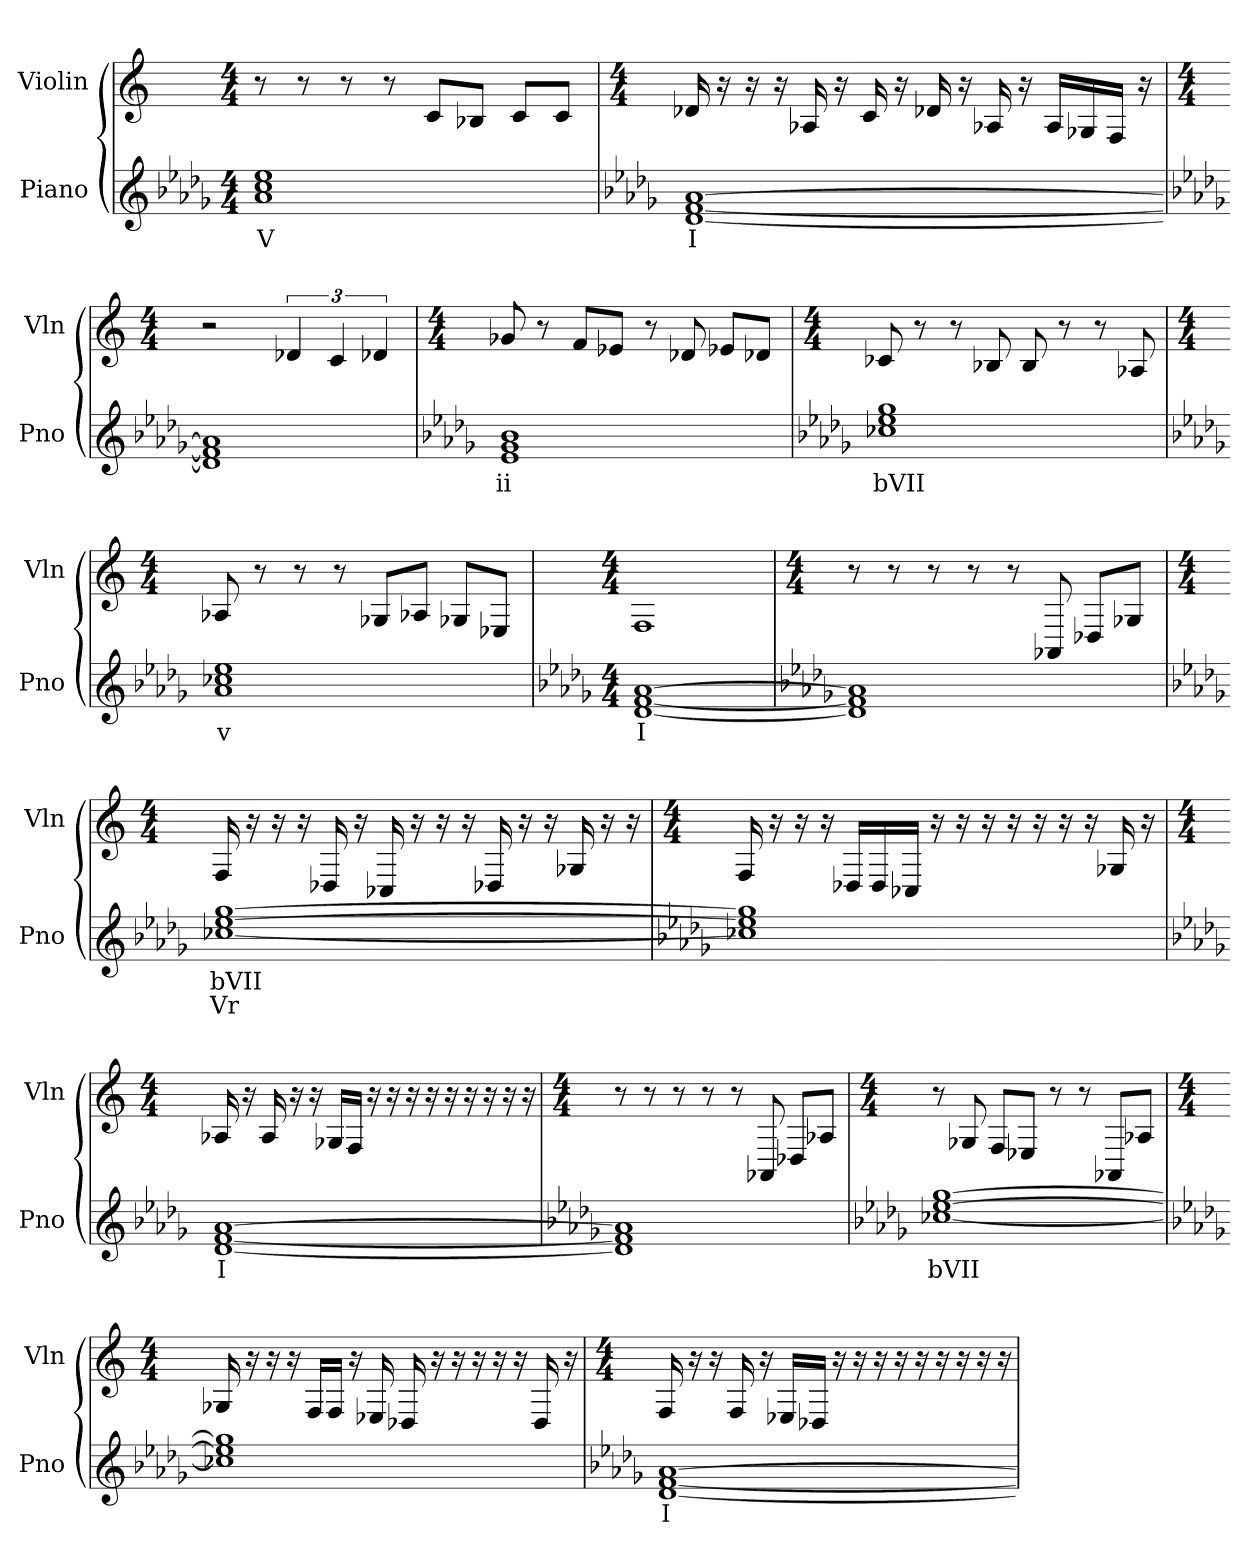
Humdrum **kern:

**kern	**text	**text	**kern
*part2	*part2	*part2	*part1
*staff2	*staff2	*staff2	*staff1
*I"Piano	*	*	*I"Violin
*I'Pno	*	*	*I'Vln
*k[b-e-a-d-g-]	*	*	*
*D-:	*	*	*
*M4/4	*	*	*M4/4
=	=	=	=
1a- 1cc 1ee-	V	.	8r
.	.	.	8r
.	.	.	8r
.	.	.	8r
.	.	.	8cL
.	.	.	8B-XJ
.	.	.	8cL
.	.	.	8cJ
=	=	=	=
*k[b-e-a-d-g-]	*	*	*
*D-:	*	*	*
*	*	*	*M4/4
[1d- [1f [1a-	I	.	16d-X
.	.	.	16r
.	.	.	16r
.	.	.	16r
.	.	.	16A-X
.	.	.	16r
.	.	.	16c
.	.	.	16r
.	.	.	16d-X
.	.	.	16r
.	.	.	16A-X
.	.	.	16r
.	.	.	16A-LL
.	.	.	16G-X
.	.	.	16FJJ
.	.	.	16r
=	=	=	=
*k[b-e-a-d-g-]	*	*	*
*D-:	*	*	*
*	*	*	*M4/4
1d-] 1f] 1a-]	.	.	2r
.	.	.	6d-X
.	.	.	6c
.	.	.	6d-X
=	=	=	=
*k[b-e-a-d-g-]	*	*	*
*D-:	*	*	*
*	*	*	*M4/4
1e- 1g- 1b-	ii	.	8g-X
.	.	.	8r
.	.	.	8fL
.	.	.	8e-XJ
.	.	.	8r
.	.	.	8d-X
.	.	.	8e-XL
.	.	.	8d-XJ
=	=	=	=
*k[b-e-a-d-g-]	*	*	*
*D-:	*	*	*
*	*	*	*M4/4
1cc-X 1ee- 1gg-	bVII	.	8c-X
.	.	.	8r
.	.	.	8r
.	.	.	8B-X
.	.	.	8B-
.	.	.	8r
.	.	.	8r
.	.	.	8A-X
=	=	=	=
*k[b-e-a-d-g-]	*	*	*
*D-:	*	*	*
*	*	*	*M4/4
1a- 1cc-X 1ee-	v	.	8A-X
.	.	.	8r
.	.	.	8r
.	.	.	8r
.	.	.	8G-XL
.	.	.	8A-XJ
.	.	.	8G-XL
.	.	.	8E-XJ
=	=	=	=
*k[b-e-a-d-g-]	*	*	*
*D-:	*	*	*
*M4/4	*	*	*M4/4
[1d- [1f [1a-	I	.	1F
=	=	=	=
*k[b-e-a-d-g-]	*	*	*
*D-:	*	*	*
*	*	*	*M4/4
1d-] 1f] 1a-]	.	.	8r
.	.	.	8r
.	.	.	8r
.	.	.	8r
.	.	.	8r
.	.	.	8AA-X
.	.	.	8D-XL
.	.	.	8G-XJ
=	=	=	=
*k[b-e-a-d-g-]	*	*	*
*D-:	*	*	*
*	*	*	*M4/4
[1cc-X [1ee- [1gg-	bVII	Vr	16F
.	.	.	16r
.	.	.	16r
.	.	.	16r
.	.	.	16D-X
.	.	.	16r
.	.	.	16C-X
.	.	.	16r
.	.	.	16r
.	.	.	16r
.	.	.	16D-X
.	.	.	16r
.	.	.	16r
.	.	.	16G-X
.	.	.	16r
.	.	.	16r
=	=	=	=
*k[b-e-a-d-g-]	*	*	*
*D-:	*	*	*
*	*	*	*M4/4
1cc-X] 1ee-] 1gg-]	.	.	16F
.	.	.	16r
.	.	.	16r
.	.	.	16r
.	.	.	16D-XLL
.	.	.	16D-
.	.	.	16C-XJJ
.	.	.	16r
.	.	.	16r
.	.	.	16r
.	.	.	16r
.	.	.	16r
.	.	.	16r
.	.	.	16r
.	.	.	16G-X
.	.	.	16r
=	=	=	=
*k[b-e-a-d-g-]	*	*	*
*D-:	*	*	*
*	*	*	*M4/4
[1d- [1f [1a-	I	.	16A-X
.	.	.	16r
.	.	.	16A-
.	.	.	16r
.	.	.	16r
.	.	.	16G-XLL
.	.	.	16FJJ
.	.	.	16r
.	.	.	16r
.	.	.	16r
.	.	.	16r
.	.	.	16r
.	.	.	16r
.	.	.	16r
.	.	.	16r
.	.	.	16r
=	=	=	=
*k[b-e-a-d-g-]	*	*	*
*D-:	*	*	*
*	*	*	*M4/4
1d-] 1f] 1a-]	.	.	8r
.	.	.	8r
.	.	.	8r
.	.	.	8r
.	.	.	8r
.	.	.	8AA-X
.	.	.	8D-XL
.	.	.	8A-XJ
=	=	=	=
*k[b-e-a-d-g-]	*	*	*
*D-:	*	*	*
*	*	*	*M4/4
[1cc-X [1ee- [1gg-	bVII	.	8r
.	.	.	8G-X
.	.	.	8FL
.	.	.	8E-XJ
.	.	.	8r
.	.	.	8r
.	.	.	8AA-XL
.	.	.	8A-XJ
=	=	=	=
*k[b-e-a-d-g-]	*	*	*
*D-:	*	*	*
*	*	*	*M4/4
1cc-X] 1ee-] 1gg-]	.	.	16G-X
.	.	.	16r
.	.	.	16r
.	.	.	16r
.	.	.	16FLL
.	.	.	16FJJ
.	.	.	16r
.	.	.	16E-X
.	.	.	16D-X
.	.	.	16r
.	.	.	16r
.	.	.	16r
.	.	.	16r
.	.	.	16r
.	.	.	16D-
.	.	.	16r
=	=	=	=
*k[b-e-a-d-g-]	*	*	*
*D-:	*	*	*
*	*	*	*M4/4
[1d- [1f [1a-	I	.	16F
.	.	.	16r
.	.	.	16r
.	.	.	16F
.	.	.	16r
.	.	.	16E-XLL
.	.	.	16D-XJJ
.	.	.	16r
.	.	.	16r
.	.	.	16r
.	.	.	16r
.	.	.	16r
.	.	.	16r
.	.	.	16r
.	.	.	16r
.	.	.	16r
=	=	=	=
*-	*-	*-	*-
